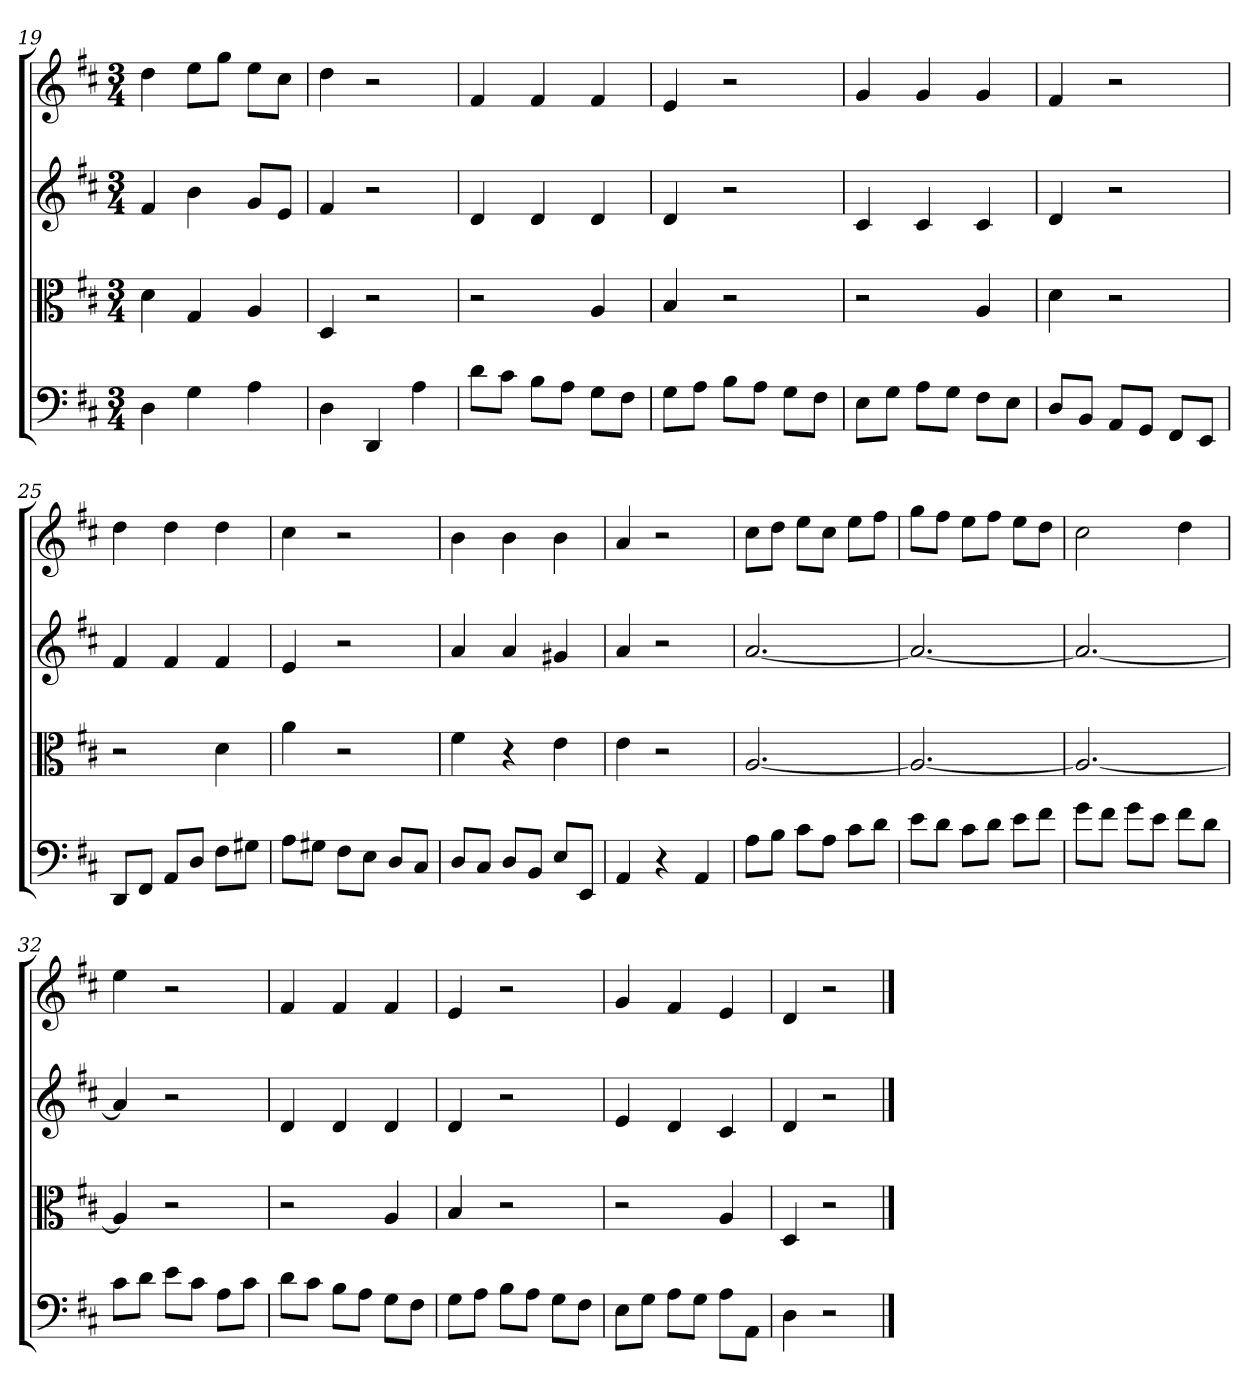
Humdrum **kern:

**kern	**kern	**kern	**kern
*part4	*part3	*part2	*part1
*staff4	*staff3	*staff2	*staff1
*clefF4	*clefC3	*clefG2	*clefG2
*k[f#c#]	*k[f#c#]	*k[f#c#]	*k[f#c#]
*D:	*D:	*D:	*D:
*M3/4	*M3/4	*M3/4	*M3/4
=19	=19	=19	=19
4D	4d	4f#	4dd
4G	4G	4b	8ee\L
.	.	.	8gg\J
4A	4A	8g/L	8ee\L
.	.	8e/J	8cc#\J
=20	=20	=20	=20
4D	4D	4f#	4dd
4DD	2r	2r	2r
4A	.	.	.
=21	=21	=21	=21
8d\L	2r	4d	4f#
8c#\J	.	.	.
8B\L	.	4d	4f#
8A\J	.	.	.
8G\L	4A	4d	4f#
8F#\J	.	.	.
=22	=22	=22	=22
8G\L	4B	4d	4e
8A\J	.	.	.
8B\L	2r	2r	2r
8A\J	.	.	.
8G\L	.	.	.
8F#\J	.	.	.
=23	=23	=23	=23
8E\L	2r	4c#	4g
8G\J	.	.	.
8A\L	.	4c#	4g
8G\J	.	.	.
8F#\L	4A	4c#	4g
8E\J	.	.	.
=24	=24	=24	=24
8D/L	4d	4d	4f#
8BB/J	.	.	.
8AA/L	2r	2r	2r
8GG/J	.	.	.
8FF#/L	.	.	.
8EE/J	.	.	.
=25	=25	=25	=25
8DD/L	2r	4f#	4dd
8FF#/J	.	.	.
8AA/L	.	4f#	4dd
8D/J	.	.	.
8F#\L	4d	4f#	4dd
8G#X\J	.	.	.
=26	=26	=26	=26
8A\L	4a	4e	4cc#
8G#X\J	.	.	.
8F#\L	2r	2r	2r
8E\J	.	.	.
8D/L	.	.	.
8C#/J	.	.	.
=27	=27	=27	=27
8D/L	4f#	4a	4b
8C#/J	.	.	.
8D/L	4r	4a	4b
8BB/J	.	.	.
8E/L	4e	4g#X	4b
8EE/J	.	.	.
=28	=28	=28	=28
4AA	4e	4a	4a
4r	2r	2r	2r
4AA	.	.	.
=29	=29	=29	=29
8A\L	[2.A	[2.a	8cc#\L
8B\J	.	.	8dd\J
8c#\L	.	.	8ee\L
8A\J	.	.	8cc#\J
8c#\L	.	.	8ee\L
8d\J	.	.	8ff#\J
=30	=30	=30	=30
8e\L	2.A_	2.a_	8gg\L
8d\J	.	.	8ff#\J
8c#\L	.	.	8ee\L
8d\J	.	.	8ff#\J
8e\L	.	.	8ee\L
8f#\J	.	.	8dd\J
=31	=31	=31	=31
8g\L	2.A_	2.a_	2cc#
8f#\J	.	.	.
8g\L	.	.	.
8e\J	.	.	.
8f#\L	.	.	4dd
8d\J	.	.	.
=32	=32	=32	=32
8c#\L	4A]	4a]	4ee
8d\J	.	.	.
8e\L	2r	2r	2r
8c#\J	.	.	.
8A\L	.	.	.
8c#\J	.	.	.
=33	=33	=33	=33
8d\L	2r	4d	4f#
8c#\J	.	.	.
8B\L	.	4d	4f#
8A\J	.	.	.
8G\L	4A	4d	4f#
8F#\J	.	.	.
=34	=34	=34	=34
8G\L	4B	4d	4e
8A\J	.	.	.
8B\L	2r	2r	2r
8A\J	.	.	.
8G\L	.	.	.
8F#\J	.	.	.
=35	=35	=35	=35
8E\L	2r	4e	4g
8G\J	.	.	.
8A\L	.	4d	4f#
8G\J	.	.	.
8A\L	4A	4c#	4e
8AA\J	.	.	.
=36	=36	=36	=36
4D	4D	4d	4d
2r	2r	2r	2r
==	==	==	==
*-	*-	*-	*-
